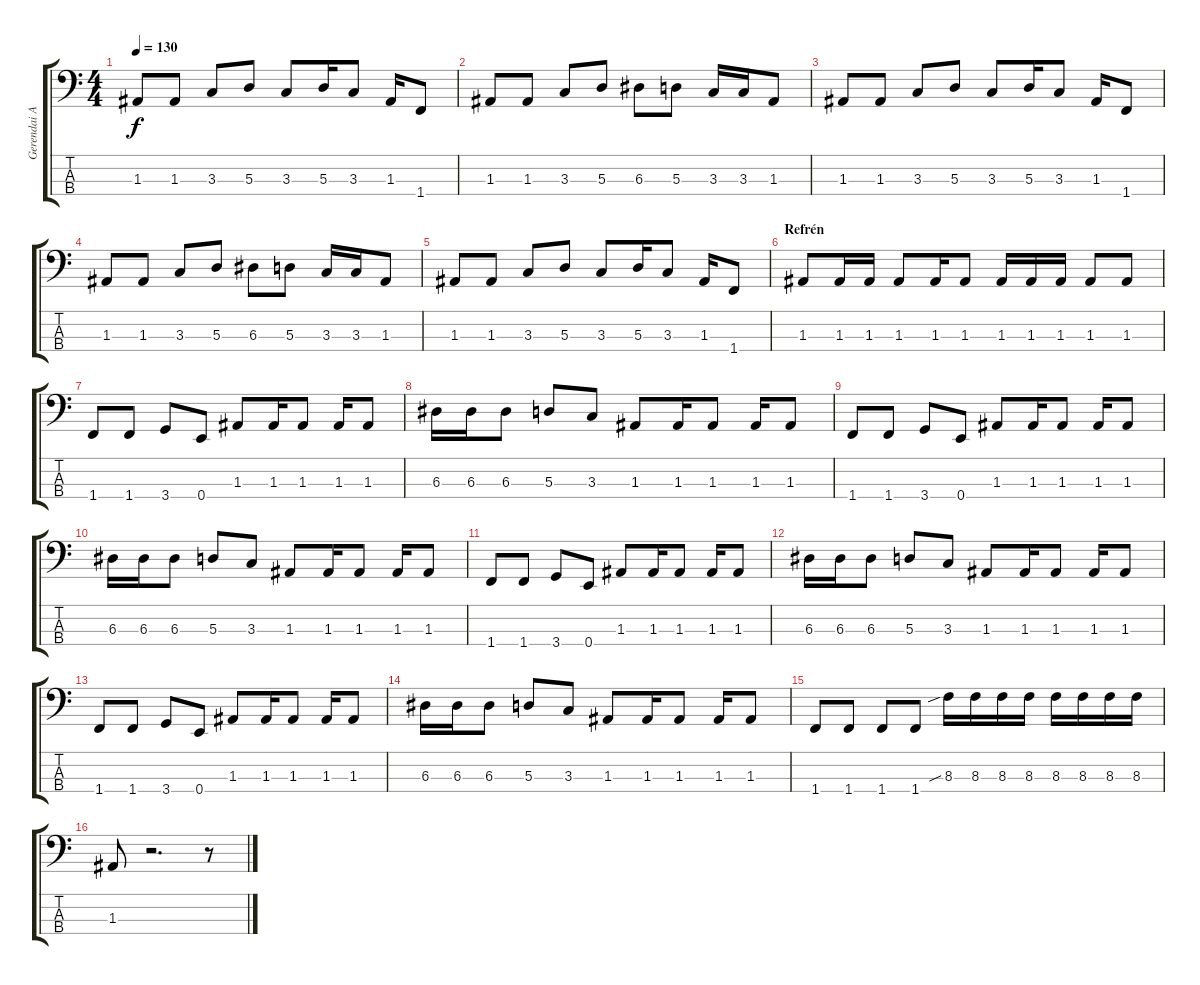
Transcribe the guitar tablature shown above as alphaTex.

\track ("Gerendai Attila" "Gerendai A") {instrument electricbasspick}
\staff {score tabs}
\tuning (G2 D2 A1 E1) {hide}
\ts (4 4)
\tempo 130
\clef f4
\ks c
1.3.8{dy f} 1.3.8 3.3.8 5.3.8 3.3.8 5.3.16 3.3.8 1.3.16 1.4.8 |
1.3.8 1.3.8 3.3.8 5.3.8 6.3.8 5.3.8 3.3.16 3.3.16 1.3.8 |
1.3.8 1.3.8 3.3.8 5.3.8 3.3.8 5.3.16 3.3.8 1.3.16 1.4.8 |
1.3.8 1.3.8 3.3.8 5.3.8 6.3.8 5.3.8 3.3.16 3.3.16 1.3.8 |
1.3.8 1.3.8 3.3.8 5.3.8 3.3.8 5.3.16 3.3.8 1.3.16 1.4.8 |
\section ("" "Refrén")
1.3.8 1.3.16 1.3.16 1.3.8 1.3.16 1.3.8 1.3.16 1.3.16 1.3.16 1.3.8 1.3.8 |
1.4.8 1.4.8 3.4.8 0.4.8 1.3.8 1.3.16 1.3.8 1.3.16 1.3.8 |
6.3.16 6.3.16 6.3.8 5.3.8 3.3.8 1.3.8 1.3.16 1.3.8 1.3.16 1.3.8 |
1.4.8 1.4.8 3.4.8 0.4.8 1.3.8 1.3.16 1.3.8 1.3.16 1.3.8 |
6.3.16 6.3.16 6.3.8 5.3.8 3.3.8 1.3.8 1.3.16 1.3.8 1.3.16 1.3.8 |
1.4.8 1.4.8 3.4.8 0.4.8 1.3.8 1.3.16 1.3.8 1.3.16 1.3.8 |
6.3.16 6.3.16 6.3.8 5.3.8 3.3.8 1.3.8 1.3.16 1.3.8 1.3.16 1.3.8 |
1.4.8 1.4.8 3.4.8 0.4.8 1.3.8 1.3.16 1.3.8 1.3.16 1.3.8 |
6.3.16 6.3.16 6.3.8 5.3.8 3.3.8 1.3.8 1.3.16 1.3.8 1.3.16 1.3.8 |
1.4.8 1.4.8 1.4.8 1.4.8 8.3{sib}.16 8.3.16 8.3.16 8.3.16 8.3.16 8.3.16 8.3.16 8.3.16 |
1.3.8 r.2{d} r.8
